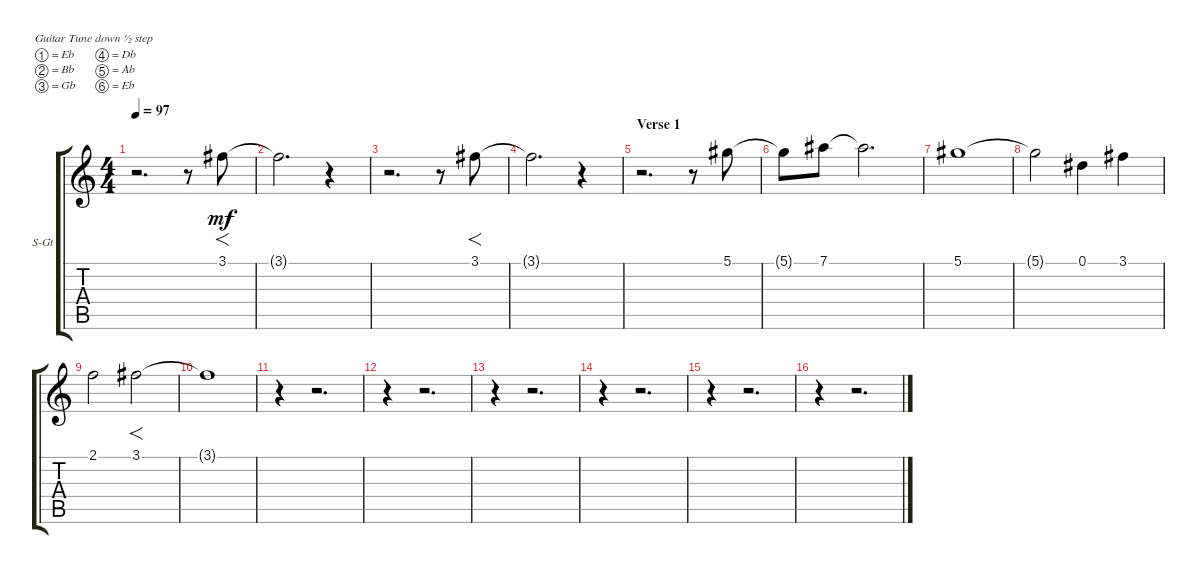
\bracketExtendMode groupsimilarinstruments
\firstSystemTrackNameOrientation horizontal
\otherSystemsTrackNameOrientation horizontal
\track ("Keyb" "S-Gt") {instrument synthstrings1}
\staff {score tabs}
\tuning (Eb4 Bb3 Gb3 Db3 Ab2 Eb2)
\displaytranspose 12
\ts (4 4)
\tempo 97
\clef g2
\ks c
r.2{d dy mf instrument synthstrings1} r.8 3.1.8{f} |
3.1{t}.2{d} r.4 |
r.2{d} r.8 3.1.8{f} |
3.1{t}.2{d} r.4 |
\section ("" "Verse 1")
r.2{d} r.8 5.1.8 |
5.1{t}.8 7.1.8 7.1{t}.2{d} |
5.1.1 |
5.1{t}.2 0.1.4 3.1.4 |
2.1.2 3.1.2{f} |
3.1{t}.1 |
r.4 r.2{d} |
r.4 r.2{d} |
r.4 r.2{d} |
r.4 r.2{d} |
r.4 r.2{d} |
r.4 r.2{d}
